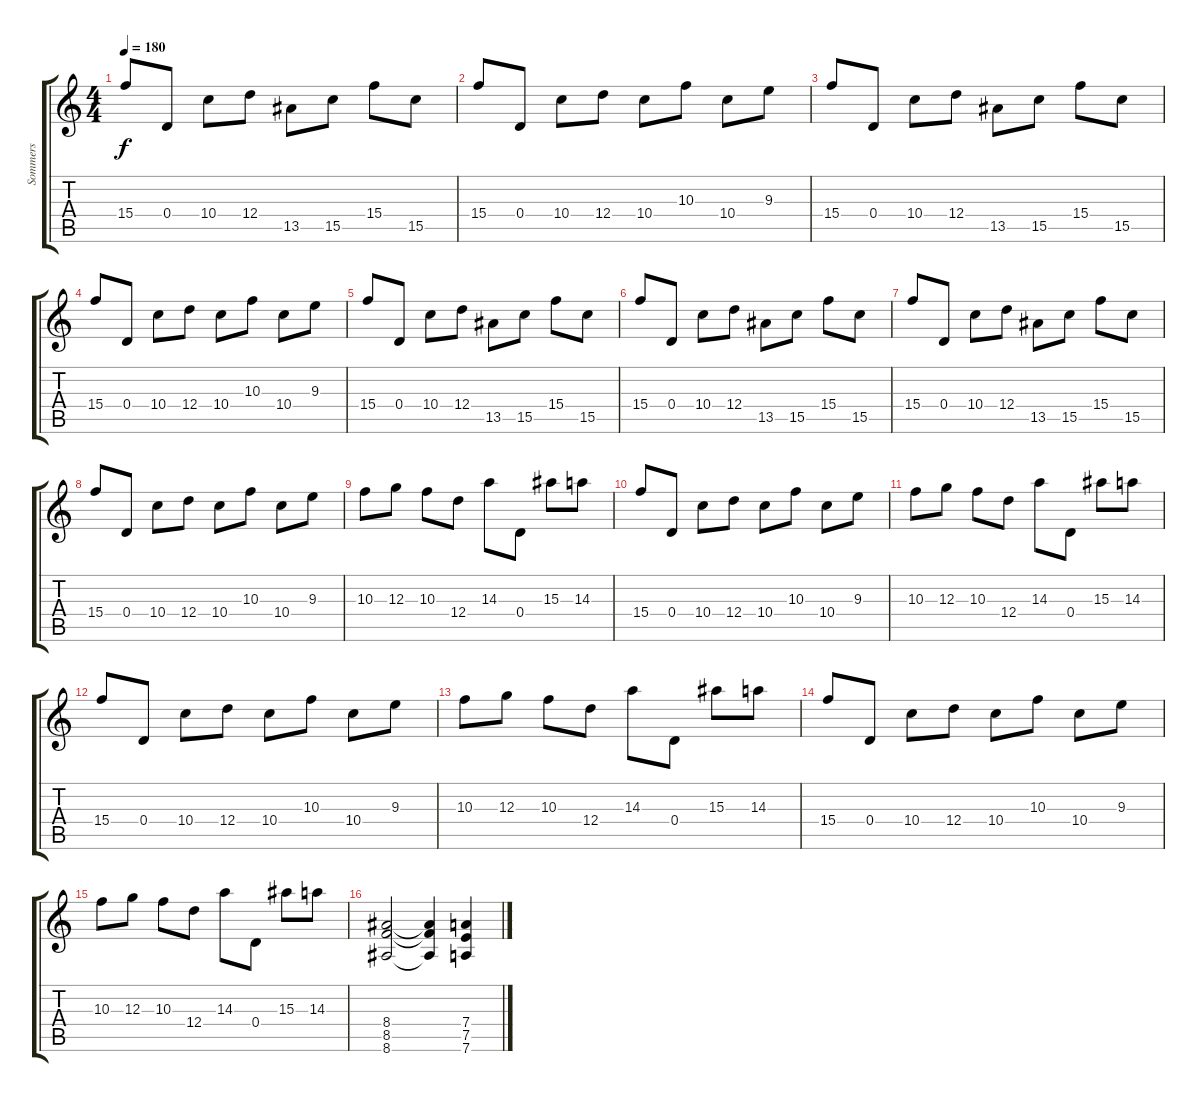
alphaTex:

\track ("Sommers" "Sommers") {instrument overdrivenguitar}
\staff {score tabs}
\tuning (E4 B3 G3 D3 A2 D2) {hide}
\ts (4 4)
\tempo 180
\clef g2
\ks c
15.4.8{dy f} 0.4.8 10.4.8 12.4.8 13.5.8 15.5.8 15.4.8 15.5.8 |
15.4.8 0.4.8 10.4.8 12.4.8 10.4.8 10.3.8 10.4.8 9.3.8 |
15.4.8 0.4.8 10.4.8 12.4.8 13.5.8 15.5.8 15.4.8 15.5.8 |
15.4.8 0.4.8 10.4.8 12.4.8 10.4.8 10.3.8 10.4.8 9.3.8 |
15.4.8 0.4.8 10.4.8 12.4.8 13.5.8 15.5.8 15.4.8 15.5.8 |
15.4.8 0.4.8 10.4.8 12.4.8 13.5.8 15.5.8 15.4.8 15.5.8 |
15.4.8 0.4.8 10.4.8 12.4.8 13.5.8 15.5.8 15.4.8 15.5.8 |
15.4.8 0.4.8 10.4.8 12.4.8 10.4.8 10.3.8 10.4.8 9.3.8 |
10.3.8 12.3.8 10.3.8 12.4.8 14.3.8 0.4.8 15.3.8 14.3.8 |
15.4.8 0.4.8 10.4.8 12.4.8 10.4.8 10.3.8 10.4.8 9.3.8 |
10.3.8 12.3.8 10.3.8 12.4.8 14.3.8 0.4.8 15.3.8 14.3.8 |
15.4.8 0.4.8 10.4.8 12.4.8 10.4.8 10.3.8 10.4.8 9.3.8 |
10.3.8 12.3.8 10.3.8 12.4.8 14.3.8 0.4.8 15.3.8 14.3.8 |
15.4.8 0.4.8 10.4.8 12.4.8 10.4.8 10.3.8 10.4.8 9.3.8 |
10.3.8 12.3.8 10.3.8 12.4.8 14.3.8 0.4.8 15.3.8 14.3.8 |
(8.4 8.5 8.6).2 (8.4{t} 8.5{t} 8.6{t}).4 (7.4 7.5 7.6).4
